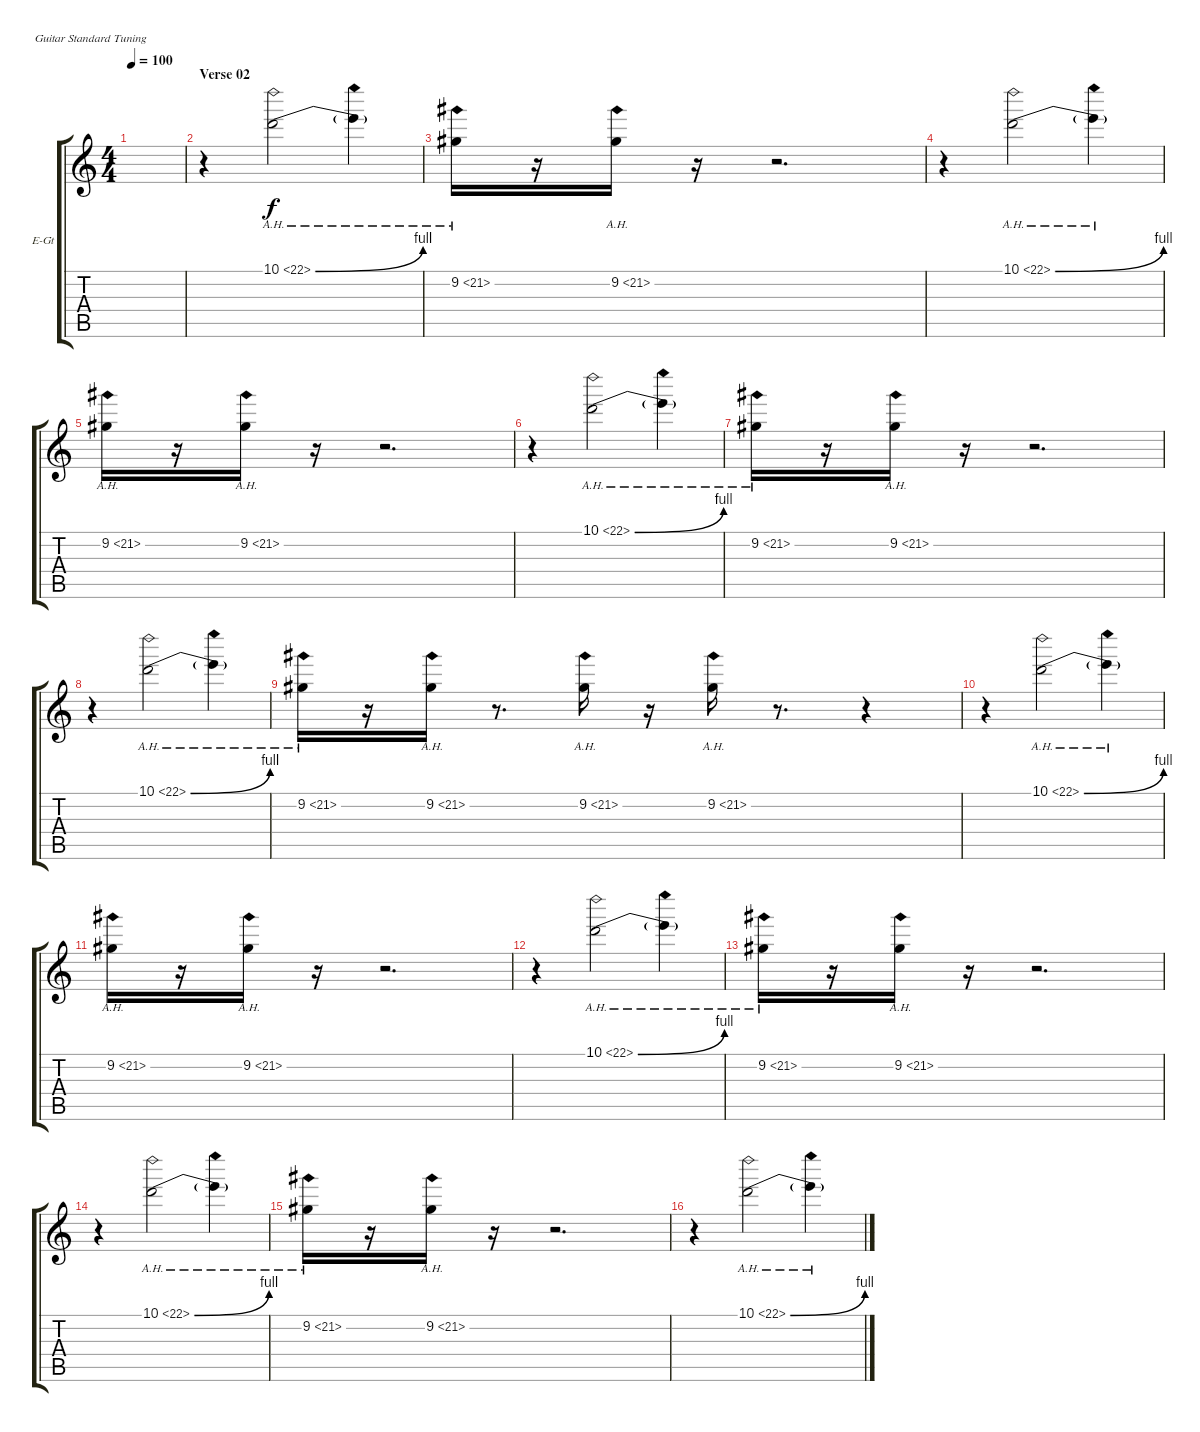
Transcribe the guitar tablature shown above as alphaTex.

\bracketExtendMode groupsimilarinstruments
\firstSystemTrackNameOrientation horizontal
\otherSystemsTrackNameOrientation horizontal
\track ("Noise 02" "E-Gt") {instrument overdrivenguitar}
\staff {score tabs}
\tuning (E4 B3 G3 D3 A2 E2)
\ts (4 4)
\tempo 100
\clef g2
\scale
0.333333
\ks c
|
\section ("" "Verse 02")
\scale
0.333333 r.4 10.1{be (bend 0 0 30 4) ah 12}.2 10.1{ah 12 t}.4 |
\scale
0.333333 9.2{ah 12}.16 r.16 9.2{ah 12}.16 r.16 r.2{d} |
\scale
0.333333 r.4 10.1{be (bend 0 0 30 4) ah 12}.2 10.1{ah 12 t}.4 |
\scale
0.333333 9.2{ah 12}.16 r.16 9.2{ah 12}.16 r.16 r.2{d} |
\scale
0.333333 r.4 10.1{be (bend 0 0 30 4) ah 12}.2 10.1{ah 12 t}.4 |
\scale
0.333333 9.2{ah 12}.16 r.16 9.2{ah 12}.16 r.16 r.2{d} |
\scale
0.333333 r.4 10.1{be (bend 0 0 30 4) ah 12}.2 10.1{ah 12 t}.4 |
\scale
0.333333 9.2{ah 12}.16 r.16 9.2{ah 12}.16 r.8{d} 9.2{ah 12}.16 r.16 9.2{ah 12}.16 r.8{d} r.4 |
\scale
0.333333 r.4 10.1{be (bend 0 0 30 4) ah 12}.2 10.1{ah 12 t}.4 |
\scale
0.333333 9.2{ah 12}.16 r.16 9.2{ah 12}.16 r.16 r.2{d} |
\scale
0.333333 r.4 10.1{be (bend 0 0 30 4) ah 12}.2 10.1{ah 12 t}.4 |
\scale
0.333333 9.2{ah 12}.16 r.16 9.2{ah 12}.16 r.16 r.2{d} |
\scale
0.333333 r.4 10.1{be (bend 0 0 30 4) ah 12}.2 10.1{ah 12 t}.4 |
\scale
0.333333 9.2{ah 12}.16 r.16 9.2{ah 12}.16 r.16 r.2{d} |
\scale
0.333333 r.4 10.1{be (bend 0 0 30 4) ah 12}.2 10.1{ah 12 t}.4
